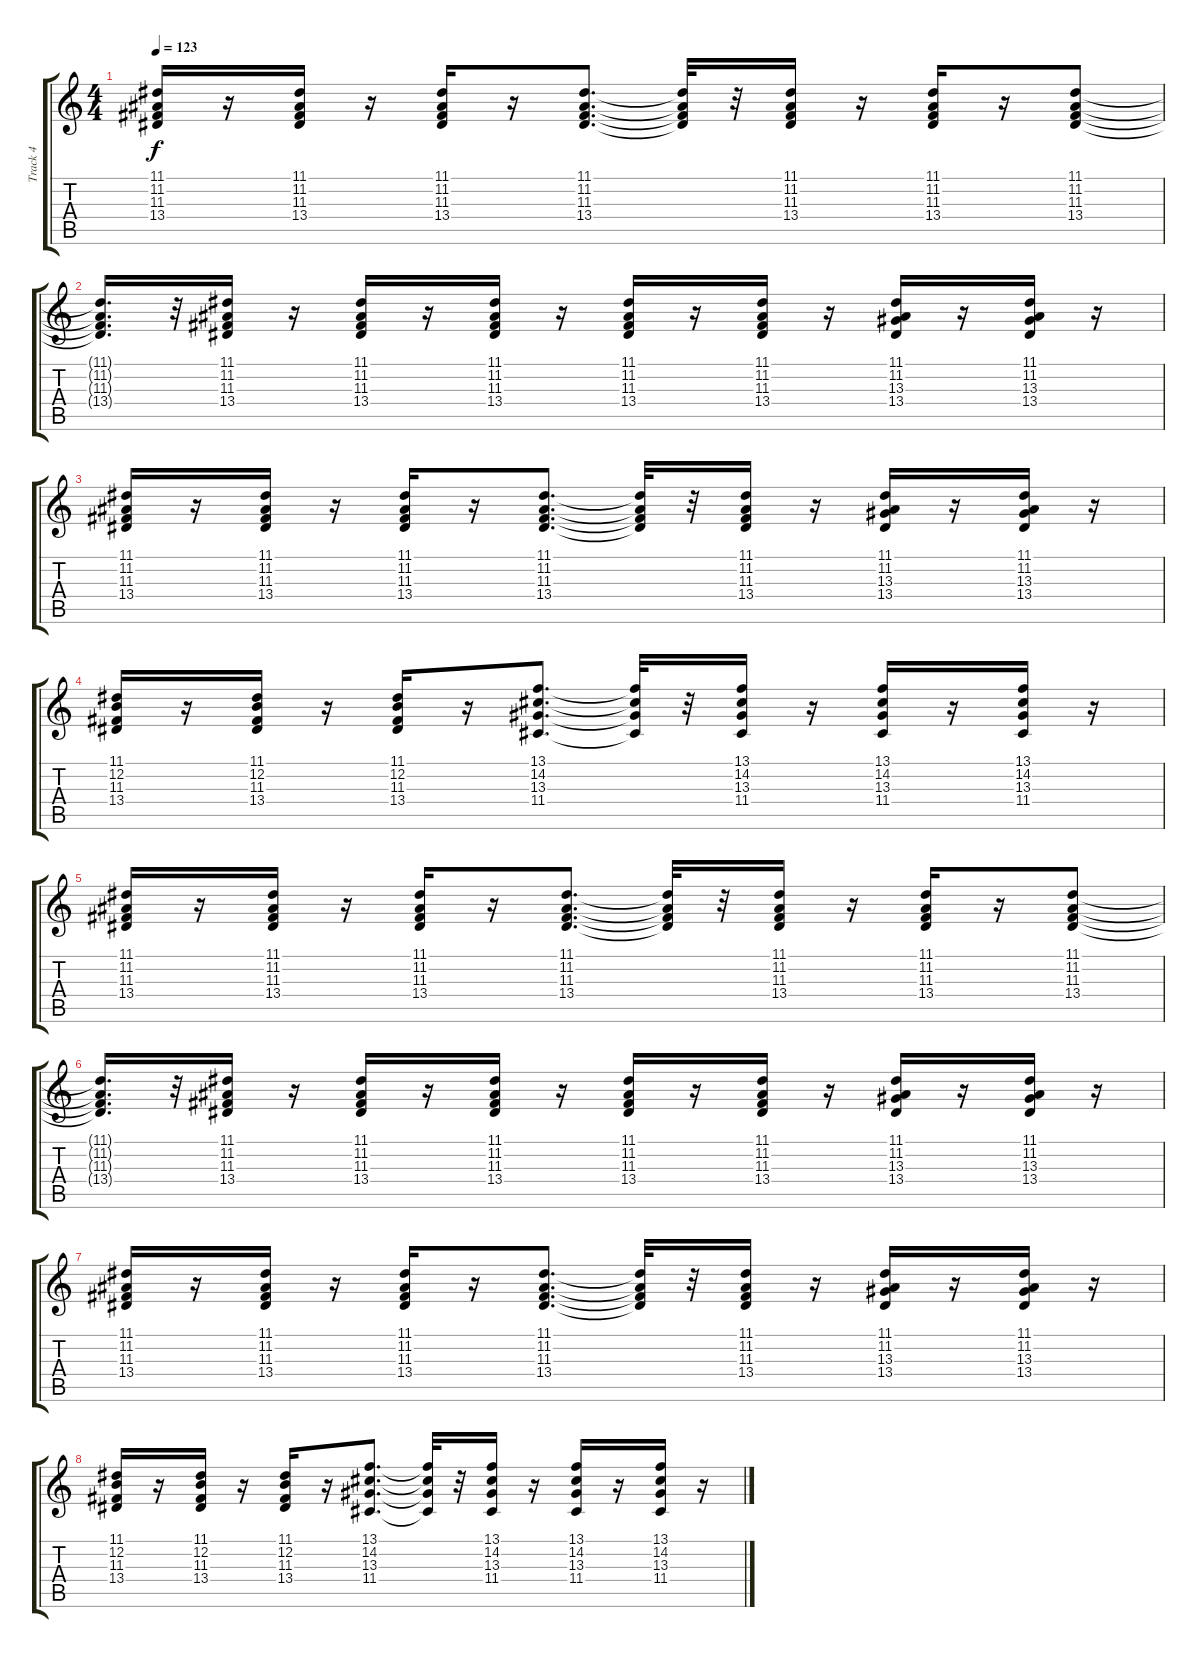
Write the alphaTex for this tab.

\track ("Track 4" "Track 4") {instrument brasssection}
\staff {score tabs}
\tuning (E4 B3 G3 D3 A2 E2) {hide}
\ts (4 4)
\tempo 123
\clef g2
\ks c
(11.1 11.2 11.3 13.4).16{dy f} r.16 (11.1 11.2 11.3 13.4).16 r.16 (11.1 11.2 11.3 13.4).16 r.16 (11.1 11.2 11.3 13.4).8{d} (11.1{t} 11.2{t} 11.3{t} 13.4{t}).32 r.32 (11.1 11.2 11.3 13.4).16 r.16 (11.1 11.2 11.3 13.4).16 r.16 (11.1 11.2 11.3 13.4).8 |
(11.1{t} 11.2{t} 11.3{t} 13.4{t}).16{d} r.32 (11.1 11.2 11.3 13.4).16 r.16 (11.1 11.2 11.3 13.4).16 r.16 (11.1 11.2 11.3 13.4).16 r.16 (11.1 11.2 11.3 13.4).16 r.16 (11.1 11.2 11.3 13.4).16 r.16 (11.1 11.2 13.3 13.4).16 r.16 (11.1 11.2 13.3 13.4).16 r.16 |
(11.1 11.2 11.3 13.4).16 r.16 (11.1 11.2 11.3 13.4).16 r.16 (11.1 11.2 11.3 13.4).16 r.16 (11.1 11.2 11.3 13.4).8{d} (11.1{t} 11.2{t} 11.3{t} 13.4{t}).32 r.32 (11.1 11.2 11.3 13.4).16 r.16 (11.1 11.2 13.3 13.4).16 r.16 (11.1 11.2 13.3 13.4).16 r.16 |
(11.1 12.2 11.3 13.4).16 r.16 (11.1 12.2 11.3 13.4).16 r.16 (11.1 12.2 11.3 13.4).16 r.16 (13.1 14.2 13.3 11.4).8{d} (13.1{t} 14.2{t} 13.3{t} 11.4{t}).32 r.32 (13.1 14.2 13.3 11.4).16 r.16 (13.1 14.2 13.3 11.4).16 r.16 (13.1 14.2 13.3 11.4).16 r.16 |
(11.1 11.2 11.3 13.4).16 r.16 (11.1 11.2 11.3 13.4).16 r.16 (11.1 11.2 11.3 13.4).16 r.16 (11.1 11.2 11.3 13.4).8{d} (11.1{t} 11.2{t} 11.3{t} 13.4{t}).32 r.32 (11.1 11.2 11.3 13.4).16 r.16 (11.1 11.2 11.3 13.4).16 r.16 (11.1 11.2 11.3 13.4).8 |
(11.1{t} 11.2{t} 11.3{t} 13.4{t}).16{d} r.32 (11.1 11.2 11.3 13.4).16 r.16 (11.1 11.2 11.3 13.4).16 r.16 (11.1 11.2 11.3 13.4).16 r.16 (11.1 11.2 11.3 13.4).16 r.16 (11.1 11.2 11.3 13.4).16 r.16 (11.1 11.2 13.3 13.4).16 r.16 (11.1 11.2 13.3 13.4).16 r.16 |
(11.1 11.2 11.3 13.4).16 r.16 (11.1 11.2 11.3 13.4).16 r.16 (11.1 11.2 11.3 13.4).16 r.16 (11.1 11.2 11.3 13.4).8{d} (11.1{t} 11.2{t} 11.3{t} 13.4{t}).32 r.32 (11.1 11.2 11.3 13.4).16 r.16 (11.1 11.2 13.3 13.4).16 r.16 (11.1 11.2 13.3 13.4).16 r.16 |
(11.1 12.2 11.3 13.4).16 r.16 (11.1 12.2 11.3 13.4).16 r.16 (11.1 12.2 11.3 13.4).16 r.16 (13.1 14.2 13.3 11.4).8{d} (13.1{t} 14.2{t} 13.3{t} 11.4{t}).32 r.32 (13.1 14.2 13.3 11.4).16 r.16 (13.1 14.2 13.3 11.4).16 r.16 (13.1 14.2 13.3 11.4).16 r.16
